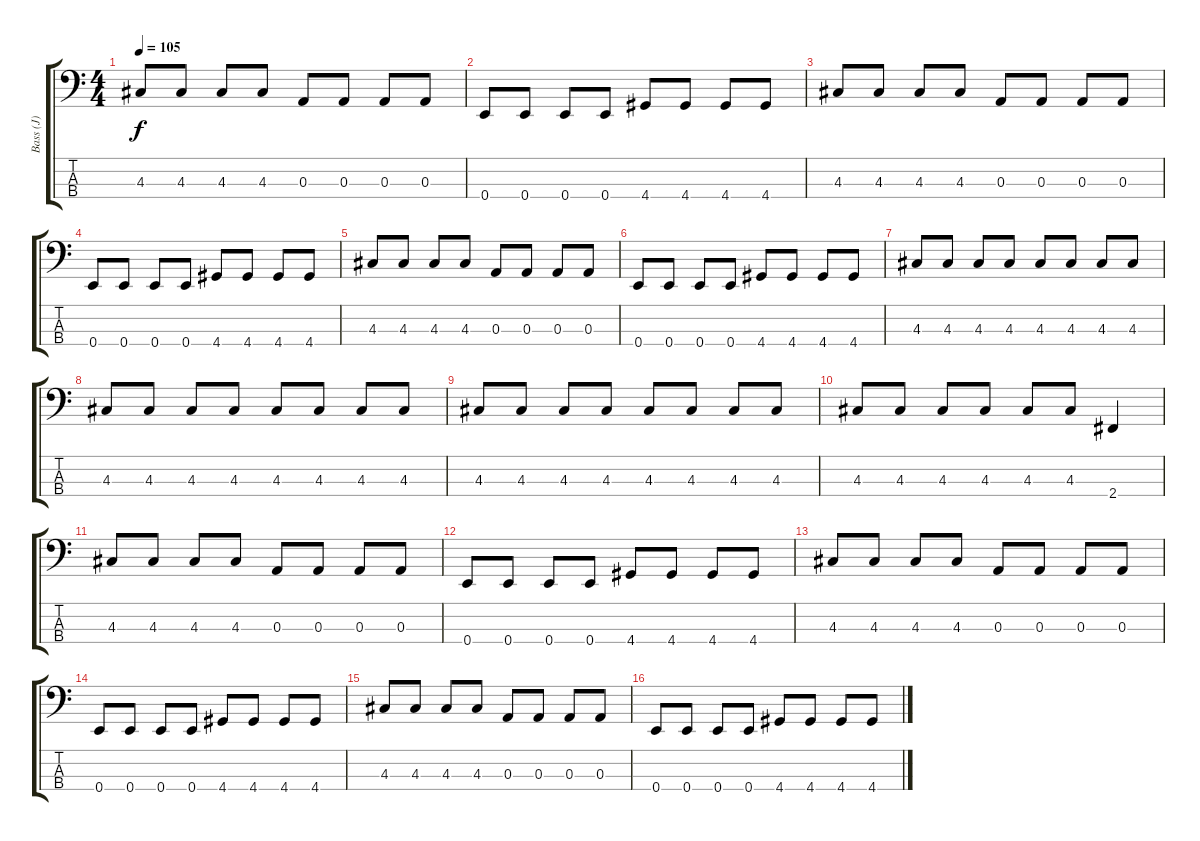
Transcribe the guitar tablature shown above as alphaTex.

\track ("Bass (J)" "Bass (J)") {instrument electricbasspick}
\staff {score tabs}
\tuning (G2 D2 A1 E1) {hide}
\ts (4 4)
\tempo 105
\clef f4
\ks c
4.3.8{dy f} 4.3.8 4.3.8 4.3.8 0.3.8 0.3.8 0.3.8 0.3.8 |
0.4.8 0.4.8 0.4.8 0.4.8 4.4.8 4.4.8 4.4.8 4.4.8 |
4.3.8 4.3.8 4.3.8 4.3.8 0.3.8 0.3.8 0.3.8 0.3.8 |
0.4.8 0.4.8 0.4.8 0.4.8 4.4.8 4.4.8 4.4.8 4.4.8 |
4.3.8 4.3.8 4.3.8 4.3.8 0.3.8 0.3.8 0.3.8 0.3.8 |
0.4.8 0.4.8 0.4.8 0.4.8 4.4.8 4.4.8 4.4.8 4.4.8 |
4.3.8 4.3.8 4.3.8 4.3.8 4.3.8 4.3.8 4.3.8 4.3.8 |
4.3.8 4.3.8 4.3.8 4.3.8 4.3.8 4.3.8 4.3.8 4.3.8 |
4.3.8 4.3.8 4.3.8 4.3.8 4.3.8 4.3.8 4.3.8 4.3.8 |
4.3.8 4.3.8 4.3.8 4.3.8 4.3.8 4.3.8 2.4.4 |
4.3.8 4.3.8 4.3.8 4.3.8 0.3.8 0.3.8 0.3.8 0.3.8 |
0.4.8 0.4.8 0.4.8 0.4.8 4.4.8 4.4.8 4.4.8 4.4.8 |
4.3.8 4.3.8 4.3.8 4.3.8 0.3.8 0.3.8 0.3.8 0.3.8 |
0.4.8 0.4.8 0.4.8 0.4.8 4.4.8 4.4.8 4.4.8 4.4.8 |
4.3.8 4.3.8 4.3.8 4.3.8 0.3.8 0.3.8 0.3.8 0.3.8 |
0.4.8 0.4.8 0.4.8 0.4.8 4.4.8 4.4.8 4.4.8 4.4.8
